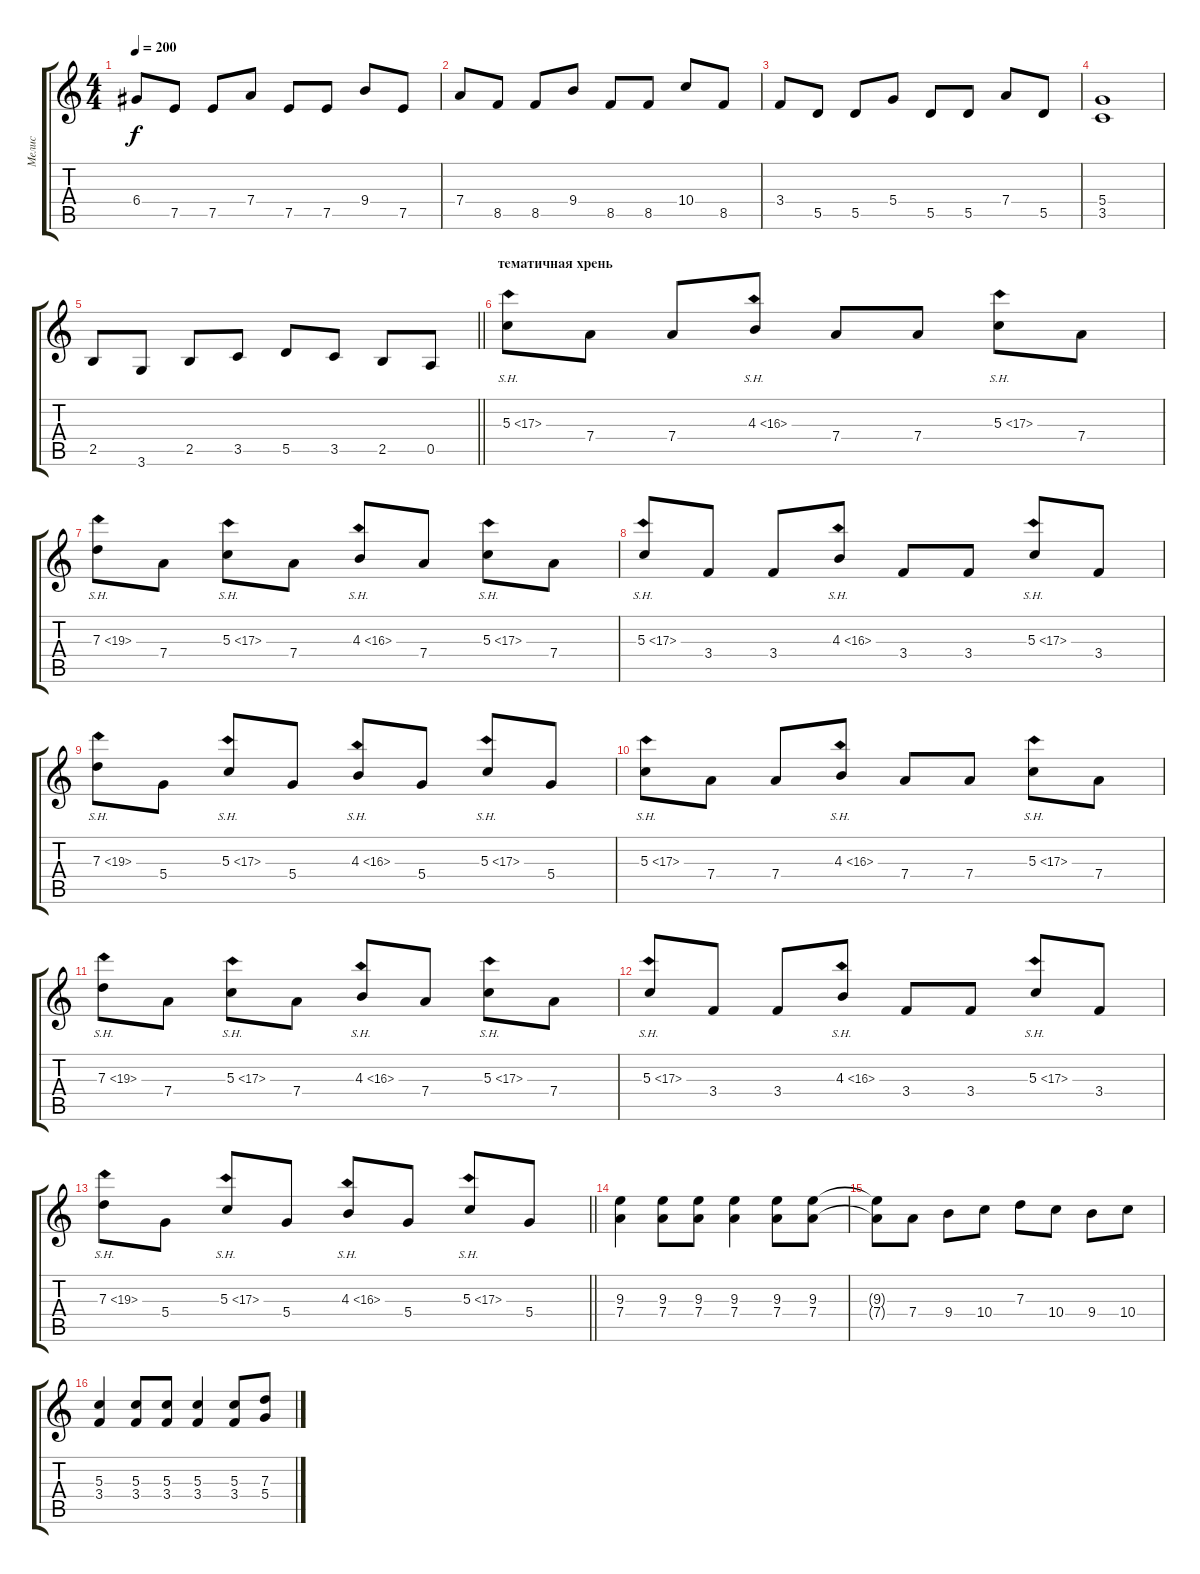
\track ("Мелис" "Мелис") {instrument overdrivenguitar}
\staff {score tabs}
\tuning (E4 B3 G3 D3 A2 E2) {hide}
\ts (4 4)
\tempo 200
\clef g2
\ks c
6.4.8{dy f} 7.5.8 7.5.8 7.4.8 7.5.8 7.5.8 9.4.8 7.5.8 |
7.4.8 8.5.8 8.5.8 9.4.8 8.5.8 8.5.8 10.4.8 8.5.8 |
3.4.8 5.5.8 5.5.8 5.4.8 5.5.8 5.5.8 7.4.8 5.5.8 |
(5.4 3.5).1 |
\barLineRight lightlight
2.5.8 3.6.8 2.5.8 3.5.8 5.5.8 3.5.8 2.5.8 0.5.8 |
\section ("" "тематичная хрень")
5.3{sh 12}.8 7.4.8 7.4.8 4.3{sh 12}.8 7.4.8 7.4.8 5.3{sh 12}.8 7.4.8 |
7.3{sh 12}.8 7.4.8 5.3{sh 12}.8 7.4.8 4.3{sh 12}.8 7.4.8 5.3{sh 12}.8 7.4.8 |
5.3{sh 12}.8 3.4.8 3.4.8 4.3{sh 12}.8 3.4.8 3.4.8 5.3{sh 12}.8 3.4.8 |
7.3{sh 12}.8 5.4.8 5.3{sh 12}.8 5.4.8 4.3{sh 12}.8 5.4.8 5.3{sh 12}.8 5.4.8 |
5.3{sh 12}.8 7.4.8 7.4.8 4.3{sh 12}.8 7.4.8 7.4.8 5.3{sh 12}.8 7.4.8 |
7.3{sh 12}.8 7.4.8 5.3{sh 12}.8 7.4.8 4.3{sh 12}.8 7.4.8 5.3{sh 12}.8 7.4.8 |
5.3{sh 12}.8 3.4.8 3.4.8 4.3{sh 12}.8 3.4.8 3.4.8 5.3{sh 12}.8 3.4.8 |
\barLineRight lightlight
7.3{sh 12}.8 5.4.8 5.3{sh 12}.8 5.4.8 4.3{sh 12}.8 5.4.8 5.3{sh 12}.8 5.4.8 |
(9.3 7.4).4 (9.3 7.4).8 (9.3 7.4).8 (9.3 7.4).4 (9.3 7.4).8 (9.3 7.4).8 |
(9.3{t} 7.4{t}).8 7.4.8 9.4.8 10.4.8 7.3.8 10.4.8 9.4.8 10.4.8 |
(5.3 3.4).4 (5.3 3.4).8 (5.3 3.4).8 (5.3 3.4).4 (5.3 3.4).8 (7.3 5.4).8
